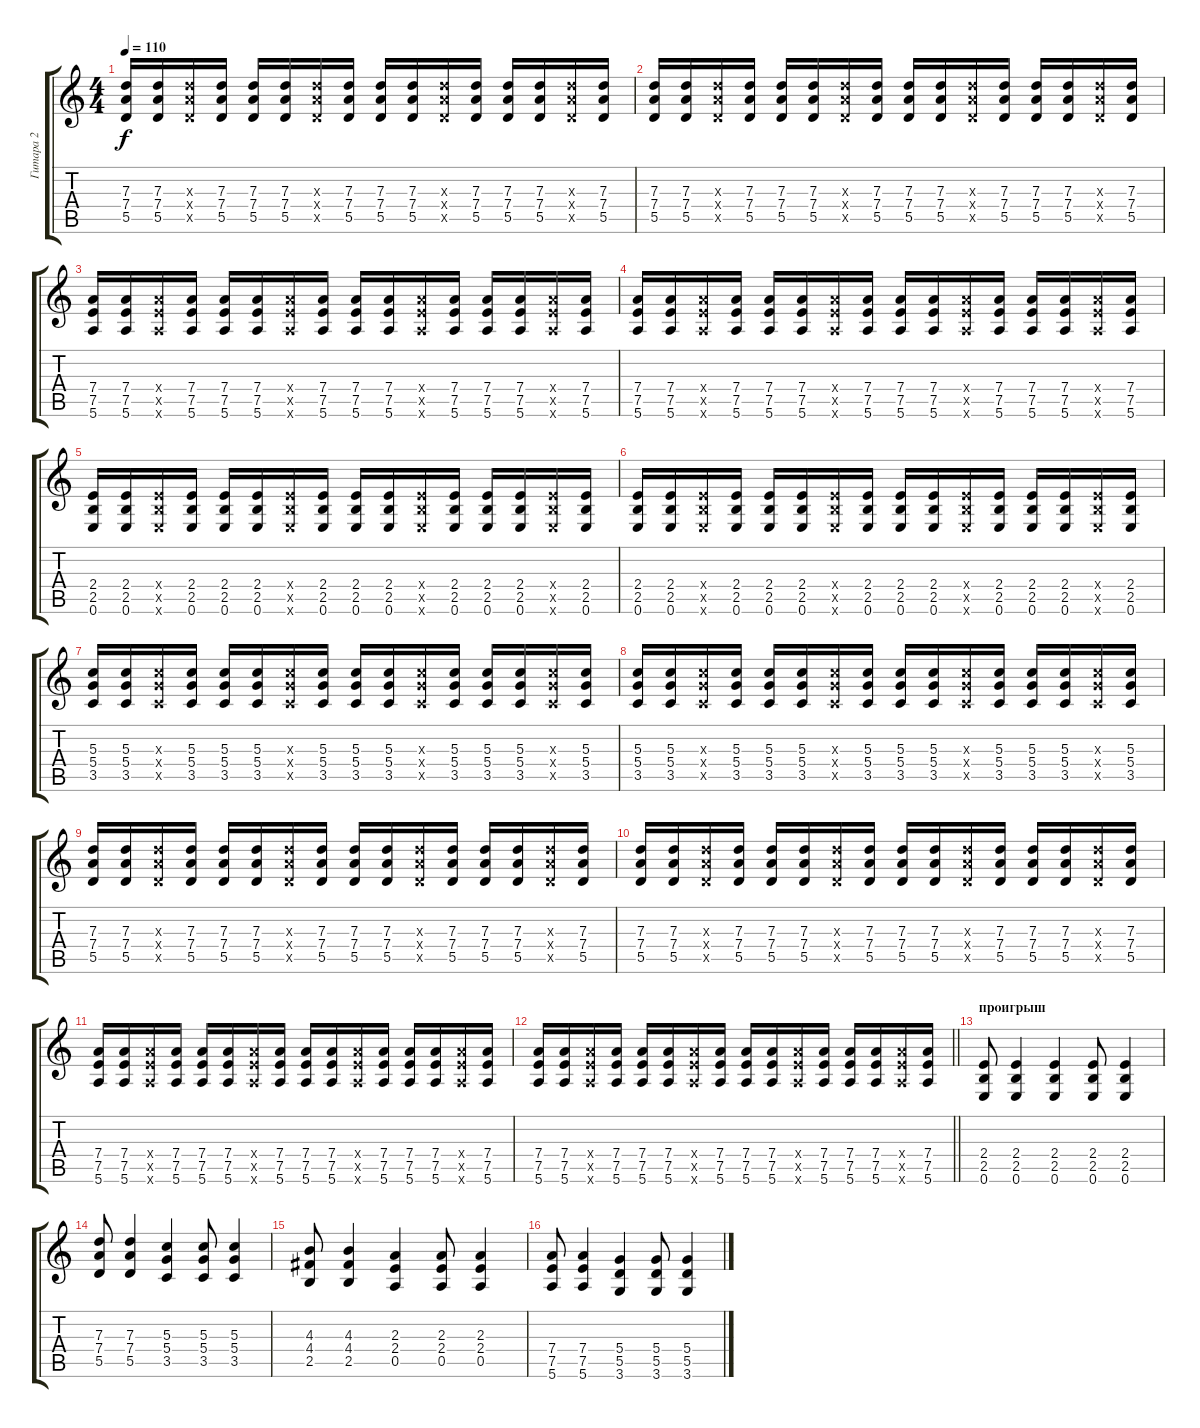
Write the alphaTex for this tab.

\track ("Гитара 2" "Гитара 2") {instrument distortionguitar}
\staff {score tabs}
\tuning (E4 B3 G3 D3 A2 E2) {hide}
\ts (4 4)
\tempo 110
\clef g2
\ks c
(7.3 7.4 5.5).16{dy f} (7.3 7.4 5.5).16 (7.3{x} 7.4{x} 5.5{x}).16 (7.3 7.4 5.5).16 (7.3 7.4 5.5).16 (7.3 7.4 5.5).16 (7.3{x} 7.4{x} 5.5{x}).16 (7.3 7.4 5.5).16 (7.3 7.4 5.5).16 (7.3 7.4 5.5).16 (7.3{x} 7.4{x} 5.5{x}).16 (7.3 7.4 5.5).16 (7.3 7.4 5.5).16 (7.3 7.4 5.5).16 (7.3{x} 7.4{x} 5.5{x}).16 (7.3 7.4 5.5).16 |
(7.3 7.4 5.5).16 (7.3 7.4 5.5).16 (7.3{x} 7.4{x} 5.5{x}).16 (7.3 7.4 5.5).16 (7.3 7.4 5.5).16 (7.3 7.4 5.5).16 (7.3{x} 7.4{x} 5.5{x}).16 (7.3 7.4 5.5).16 (7.3 7.4 5.5).16 (7.3 7.4 5.5).16 (7.3{x} 7.4{x} 5.5{x}).16 (7.3 7.4 5.5).16 (7.3 7.4 5.5).16 (7.3 7.4 5.5).16 (7.3{x} 7.4{x} 5.5{x}).16 (7.3 7.4 5.5).16 |
(7.4 7.5 5.6).16 (7.4 7.5 5.6).16 (7.4{x} 7.5{x} 5.6{x}).16 (7.4 7.5 5.6).16 (7.4 7.5 5.6).16 (7.4 7.5 5.6).16 (7.4{x} 7.5{x} 5.6{x}).16 (7.4 7.5 5.6).16 (7.4 7.5 5.6).16 (7.4 7.5 5.6).16 (7.4{x} 7.5{x} 5.6{x}).16 (7.4 7.5 5.6).16 (7.4 7.5 5.6).16 (7.4 7.5 5.6).16 (7.4{x} 7.5{x} 5.6{x}).16 (7.4 7.5 5.6).16 |
(7.4 7.5 5.6).16 (7.4 7.5 5.6).16 (7.4{x} 7.5{x} 5.6{x}).16 (7.4 7.5 5.6).16 (7.4 7.5 5.6).16 (7.4 7.5 5.6).16 (7.4{x} 7.5{x} 5.6{x}).16 (7.4 7.5 5.6).16 (7.4 7.5 5.6).16 (7.4 7.5 5.6).16 (7.4{x} 7.5{x} 5.6{x}).16 (7.4 7.5 5.6).16 (7.4 7.5 5.6).16 (7.4 7.5 5.6).16 (7.4{x} 7.5{x} 5.6{x}).16 (7.4 7.5 5.6).16 |
(2.4 2.5 0.6).16 (2.4 2.5 0.6).16 (2.4{x} 2.5{x} 0.6{x}).16 (2.4 2.5 0.6).16 (2.4 2.5 0.6).16 (2.4 2.5 0.6).16 (2.4{x} 2.5{x} 0.6{x}).16 (2.4 2.5 0.6).16 (2.4 2.5 0.6).16 (2.4 2.5 0.6).16 (2.4{x} 2.5{x} 0.6{x}).16 (2.4 2.5 0.6).16 (2.4 2.5 0.6).16 (2.4 2.5 0.6).16 (2.4{x} 2.5{x} 0.6{x}).16 (2.4 2.5 0.6).16 |
(2.4 2.5 0.6).16 (2.4 2.5 0.6).16 (2.4{x} 2.5{x} 0.6{x}).16 (2.4 2.5 0.6).16 (2.4 2.5 0.6).16 (2.4 2.5 0.6).16 (2.4{x} 2.5{x} 0.6{x}).16 (2.4 2.5 0.6).16 (2.4 2.5 0.6).16 (2.4 2.5 0.6).16 (2.4{x} 2.5{x} 0.6{x}).16 (2.4 2.5 0.6).16 (2.4 2.5 0.6).16 (2.4 2.5 0.6).16 (2.4{x} 2.5{x} 0.6{x}).16 (2.4 2.5 0.6).16 |
(5.3 5.4 3.5).16 (5.3 5.4 3.5).16 (5.3{x} 5.4{x} 3.5{x}).16 (5.3 5.4 3.5).16 (5.3 5.4 3.5).16 (5.3 5.4 3.5).16 (5.3{x} 5.4{x} 3.5{x}).16 (5.3 5.4 3.5).16 (5.3 5.4 3.5).16 (5.3 5.4 3.5).16 (5.3{x} 5.4{x} 3.5{x}).16 (5.3 5.4 3.5).16 (5.3 5.4 3.5).16 (5.3 5.4 3.5).16 (5.3{x} 5.4{x} 3.5{x}).16 (5.3 5.4 3.5).16 |
(5.3 5.4 3.5).16 (5.3 5.4 3.5).16 (5.3{x} 5.4{x} 3.5{x}).16 (5.3 5.4 3.5).16 (5.3 5.4 3.5).16 (5.3 5.4 3.5).16 (5.3{x} 5.4{x} 3.5{x}).16 (5.3 5.4 3.5).16 (5.3 5.4 3.5).16 (5.3 5.4 3.5).16 (5.3{x} 5.4{x} 3.5{x}).16 (5.3 5.4 3.5).16 (5.3 5.4 3.5).16 (5.3 5.4 3.5).16 (5.3{x} 5.4{x} 3.5{x}).16 (5.3 5.4 3.5).16 |
(7.3 7.4 5.5).16 (7.3 7.4 5.5).16 (7.3{x} 7.4{x} 5.5{x}).16 (7.3 7.4 5.5).16 (7.3 7.4 5.5).16 (7.3 7.4 5.5).16 (7.3{x} 7.4{x} 5.5{x}).16 (7.3 7.4 5.5).16 (7.3 7.4 5.5).16 (7.3 7.4 5.5).16 (7.3{x} 7.4{x} 5.5{x}).16 (7.3 7.4 5.5).16 (7.3 7.4 5.5).16 (7.3 7.4 5.5).16 (7.3{x} 7.4{x} 5.5{x}).16 (7.3 7.4 5.5).16 |
(7.3 7.4 5.5).16 (7.3 7.4 5.5).16 (7.3{x} 7.4{x} 5.5{x}).16 (7.3 7.4 5.5).16 (7.3 7.4 5.5).16 (7.3 7.4 5.5).16 (7.3{x} 7.4{x} 5.5{x}).16 (7.3 7.4 5.5).16 (7.3 7.4 5.5).16 (7.3 7.4 5.5).16 (7.3{x} 7.4{x} 5.5{x}).16 (7.3 7.4 5.5).16 (7.3 7.4 5.5).16 (7.3 7.4 5.5).16 (7.3{x} 7.4{x} 5.5{x}).16 (7.3 7.4 5.5).16 |
(7.4 7.5 5.6).16 (7.4 7.5 5.6).16 (7.4{x} 7.5{x} 5.6{x}).16 (7.4 7.5 5.6).16 (7.4 7.5 5.6).16 (7.4 7.5 5.6).16 (7.4{x} 7.5{x} 5.6{x}).16 (7.4 7.5 5.6).16 (7.4 7.5 5.6).16 (7.4 7.5 5.6).16 (7.4{x} 7.5{x} 5.6{x}).16 (7.4 7.5 5.6).16 (7.4 7.5 5.6).16 (7.4 7.5 5.6).16 (7.4{x} 7.5{x} 5.6{x}).16 (7.4 7.5 5.6).16 |
\barLineRight lightlight
(7.4 7.5 5.6).16 (7.4 7.5 5.6).16 (7.4{x} 7.5{x} 5.6{x}).16 (7.4 7.5 5.6).16 (7.4 7.5 5.6).16 (7.4 7.5 5.6).16 (7.4{x} 7.5{x} 5.6{x}).16 (7.4 7.5 5.6).16 (7.4 7.5 5.6).16 (7.4 7.5 5.6).16 (7.4{x} 7.5{x} 5.6{x}).16 (7.4 7.5 5.6).16 (7.4 7.5 5.6).16 (7.4 7.5 5.6).16 (7.4{x} 7.5{x} 5.6{x}).16 (7.4 7.5 5.6).16 |
\section ("" "проигрыш")
(2.4 2.5 0.6).8 (2.4 2.5 0.6).4 (2.4 2.5 0.6).4 (2.4 2.5 0.6).8 (2.4 2.5 0.6).4 |
(7.3 7.4 5.5).8 (7.3 7.4 5.5).4 (5.3 5.4 3.5).4 (5.3 5.4 3.5).8 (5.3 5.4 3.5).4 |
(4.3 4.4 2.5).8 (4.3 4.4 2.5).4 (2.3 2.4 0.5).4 (2.3 2.4 0.5).8 (2.3 2.4 0.5).4 |
(7.4 7.5 5.6).8 (7.4 7.5 5.6).4 (5.4 5.5 3.6).4 (5.4 5.5 3.6).8 (5.4 5.5 3.6).4
